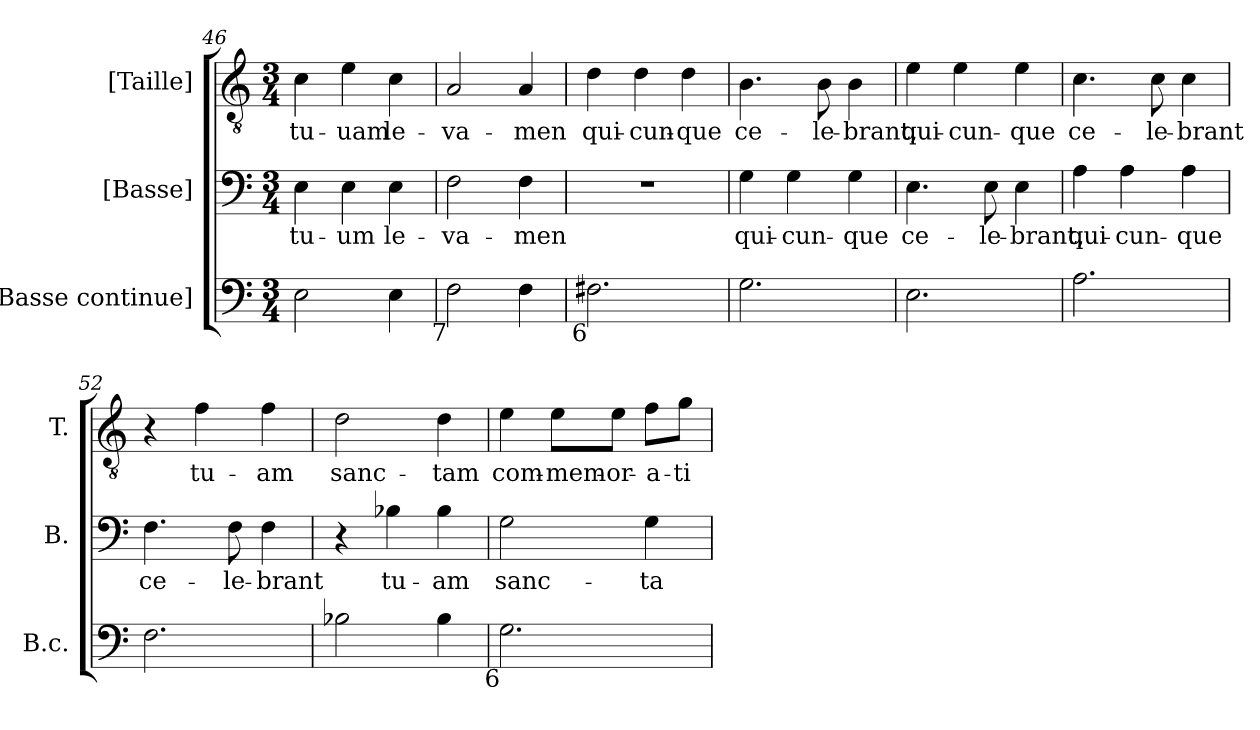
**kern	**kern	**text	**kern	**text
*part3	*part2	*part2	*part1	*part1
*staff3	*staff2	*staff2	*staff1	*staff1
*I"[Basse continue]	*I"[Basse]	*	*I"[Taille]	*
*I'B.c.	*I'B.	*	*I'T.	*
!!LO:PB:g=z
*clefF4	*clefF4	*	*clefGv2	*
*	*	*	*ITrd7c12	*
*k[]	*k[]	*	*k[]	*
*C:	*C:	*	*C:	*
*M3/4	*M3/4	*	*M3/4	*
=46	=46	=46	=46	=46
!	!	!LO:LY:b:color=#000000	!	!
!	!	!	!	!LO:LY:b:color=#000000
2Ei\	4Ei\	tu-	4Ci\	tu-
!	!	!LO:LY:b:color=#000000	!	!
!	!	!	!	!LO:LY:b:color=#000000
.	4Ei\	-um	4Ei\	-uam
!	!	!LO:LY:b:color=#000000	!	!
!	!	!	!	!LO:LY:b:color=#000000
4Ei\	4Ei\	le-	4Ci\	le-
=47	=47	=47	=47	=47
!	!	!LO:LY:b:color=#000000	!	!
!LO:TX:b:rj:t=7	!	!	!	!
!	!	!	!	!LO:LY:b:color=#000000
2Fi\	2Fi\	-va-	2AAi/	-va-
!	!	!LO:LY:b:color=#000000	!	!
!	!	!	!	!LO:LY:b:color=#000000
4Fi\	4Fi\	-men	4AAi/	-men
=48	=48	=48	=48	=48
!	!LO:N:vis=1	!	!	!
!LO:TX:b:rj:t=6	!	!	!	!
!	!	!	!	!LO:LY:b:color=#000000
2.F#Xi\	2.r	.	4Di\	qui-
!	!	!	!	!LO:LY:b:color=#000000
.	.	.	4Di\	-cun-
!	!	!	!	!LO:LY:b:color=#000000
.	.	.	4Di\	-que
=49	=49	=49	=49	=49
!	!	!LO:LY:b:color=#000000	!	!
!	!	!	!	!LO:LY:b:color=#000000
2.Gi\	4Gi\	qui-	4.BBi\	ce-
!	!	!LO:LY:b:color=#000000	!	!
.	4Gi\	-cun-	.	.
!	!	!	!	!LO:LY:b:color=#000000
.	.	.	8BBi\	-le-
!	!	!LO:LY:b:color=#000000	!	!
!	!	!	!	!LO:LY:b:color=#000000
.	4Gi\	-que	4BBi\	-brant,
=50	=50	=50	=50	=50
!	!	!LO:LY:b:color=#000000	!	!
!	!	!	!	!LO:LY:b:color=#000000
2.Ei\	4.Ei\	ce-	4Ei\	qui-
!	!	!	!	!LO:LY:b:color=#000000
.	.	.	4Ei\	-cun-
!	!	!LO:LY:b:color=#000000	!	!
.	8Ei\	-le-	.	.
!	!	!LO:LY:b:color=#000000	!	!
!	!	!	!	!LO:LY:b:color=#000000
.	4Ei\	-brant,	4Ei\	-que
=51	=51	=51	=51	=51
!	!	!LO:LY:b:color=#000000	!	!
!	!	!	!	!LO:LY:b:color=#000000
2.Ai\	4Ai\	qui-	4.Ci\	ce-
!	!	!LO:LY:b:color=#000000	!	!
.	4Ai\	-cun-	.	.
!	!	!	!	!LO:LY:b:color=#000000
.	.	.	8Ci\	-le-
!	!	!LO:LY:b:color=#000000	!	!
!	!	!	!	!LO:LY:b:color=#000000
.	4Ai\	-que	4Ci\	-brant
=52	=52	=52	=52	=52
!	!	!LO:LY:b:color=#000000	!	!
2.Fi\	4.Fi\	ce-	4r	.
!	!	!	!	!LO:LY:b:color=#000000
.	.	.	4Fi\	tu-
!	!	!LO:LY:b:color=#000000	!	!
.	8Fi\	-le-	.	.
!	!	!LO:LY:b:color=#000000	!	!
!	!	!	!	!LO:LY:b:color=#000000
.	4Fi\	-brant	4Fi\	-am
!!LO:LB:g=z
=53	=53	=53	=53	=53
!	!	!	!	!LO:LY:b:color=#000000
2B-Xi\	4r	.	2Di\	sanc-
!	!	!LO:LY:b:color=#000000	!	!
.	4B-Xi\	tu-	.	.
!	!	!LO:LY:b:color=#000000	!	!
!	!	!	!	!LO:LY:b:color=#000000
4B-i\	4B-i\	-am	4Di\	-tam
=54	=54	=54	=54	=54
!	!	!LO:LY:b:color=#000000	!	!
!LO:TX:b:rj:t=6	!	!	!	!
!	!	!	!	!LO:LY:b:color=#000000
2.Gi\	2Gi\	sanc-	4Ei\	com-
!	!	!	!	!LO:LY:b:color=#000000
.	.	.	8Ei\L	-mem-
!	!	!	!	!LO:LY:b:color=#000000
.	.	.	8Ei\J	-or-
!	!	!LO:LY:b:color=#000000	!	!
!	!	!	!	!LO:LY:b:color=#000000
.	4Gi\	-ta	8Fi\L	-a-
!	!	!	!	!LO:LY:b:color=#000000
.	.	.	8Gi\J	-ti-
=	=	=	=	=
*-	*-	*-	*-	*-
